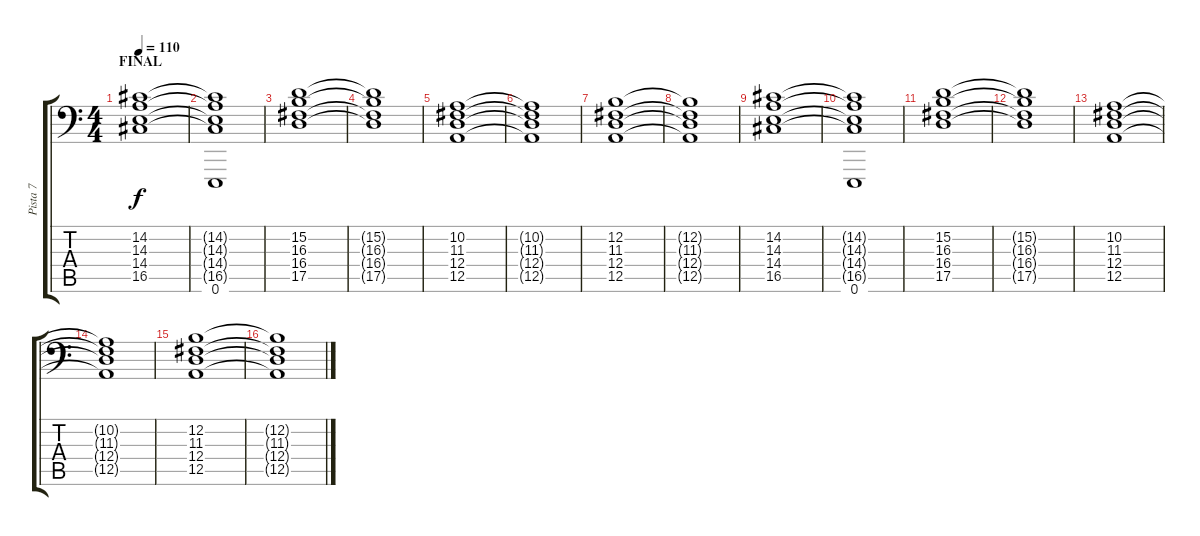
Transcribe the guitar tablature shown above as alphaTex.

\track ("Pista 7" "Pista 7") {instrument honkytonkpiano}
\staff {score tabs}
\tuning (E3 B2 G2 D2 A1 E1) {hide}
\ts (4 4)
\section ("" "FINAL")
\tempo 110
\clef f4
\ks c
(14.2 14.3 14.4 16.5).1{dy f} |
(14.2{t} 14.3{t} 14.4{t} 16.5{t} 0.6).1 |
(15.2 16.3 16.4 17.5).1 |
(15.2{t} 16.3{t} 16.4{t} 17.5{t}).1 |
(10.2 11.3 12.4 12.5).1 |
(10.2{t} 11.3{t} 12.4{t} 12.5{t}).1 |
(12.2 11.3 12.4 12.5).1 |
(12.2{t} 11.3{t} 12.4{t} 12.5{t}).1 |
(14.2 14.3 14.4 16.5).1 |
(14.2{t} 14.3{t} 14.4{t} 16.5{t} 0.6).1 |
(15.2 16.3 16.4 17.5).1 |
(15.2{t} 16.3{t} 16.4{t} 17.5{t}).1 |
(10.2 11.3 12.4 12.5).1 |
(10.2{t} 11.3{t} 12.4{t} 12.5{t}).1 |
(12.2 11.3 12.4 12.5).1 |
(12.2{t} 11.3{t} 12.4{t} 12.5{t}).1
